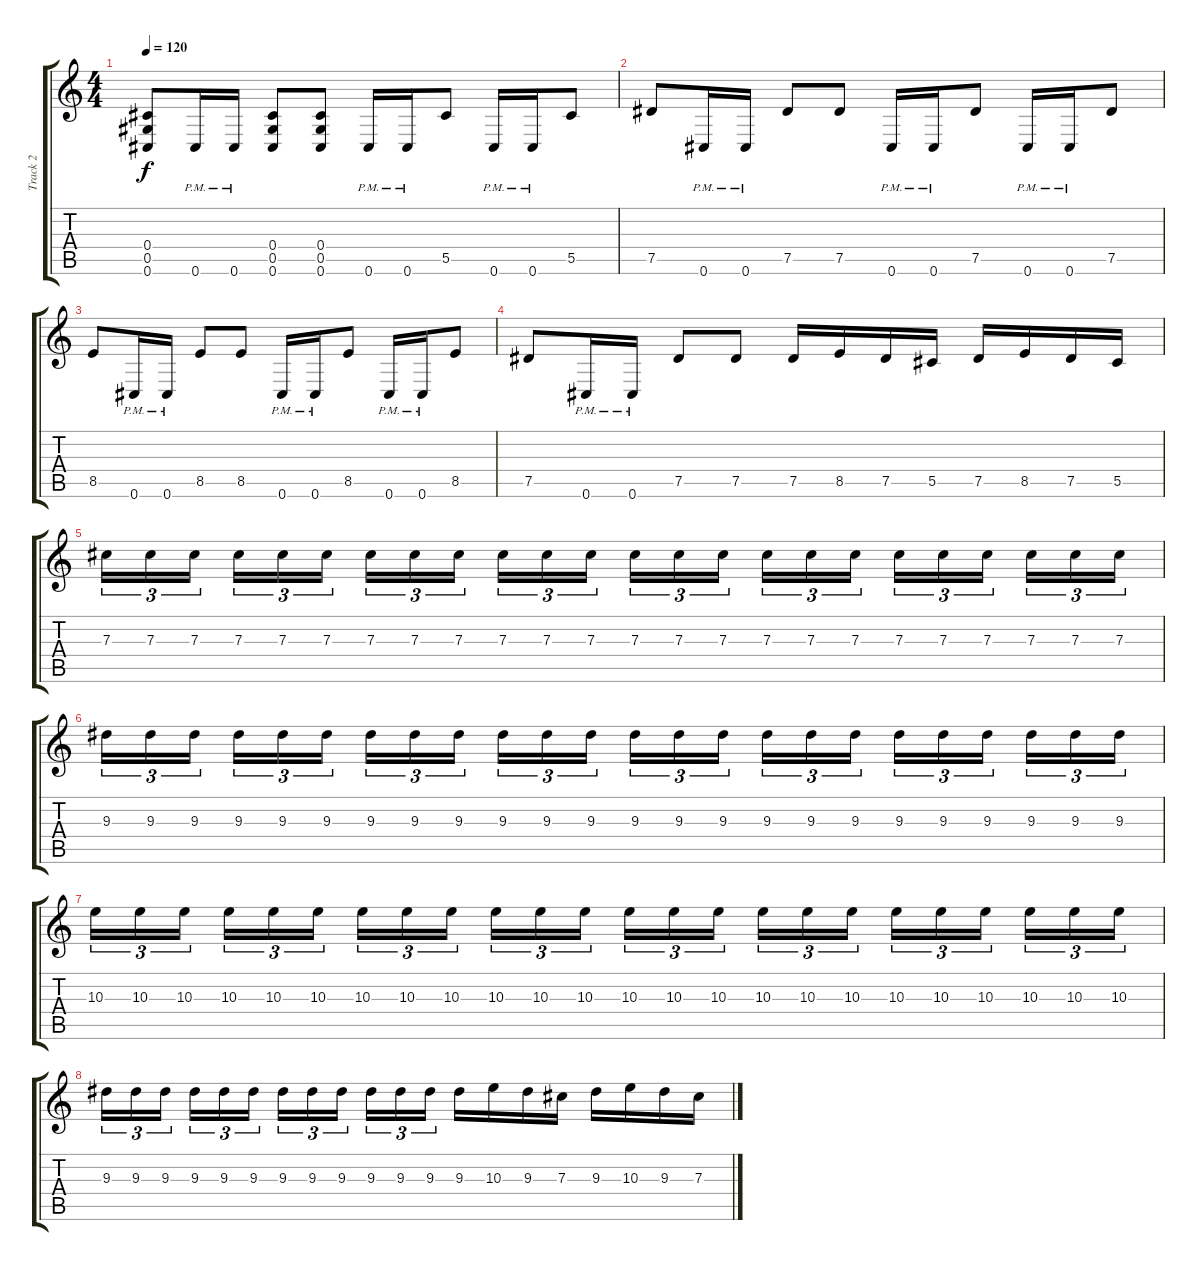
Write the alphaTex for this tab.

\track ("Track 2" "Track 2") {instrument overdrivenguitar}
\staff {score tabs}
\tuning (Eb4 Bb3 Gb3 Db3 Ab2 Db2) {hide}
\ts (4 4)
\tempo 120
\clef g2
\ks c
(0.4 0.5 0.6).8{dy f} 0.6{pm}.16 0.6{pm}.16 (0.4 0.5 0.6).8 (0.4 0.5 0.6).8 0.6{pm}.16 0.6{pm}.16 5.5.8 0.6{pm}.16 0.6{pm}.16 5.5.8 |
7.5.8 0.6{pm}.16 0.6{pm}.16 7.5.8 7.5.8 0.6{pm}.16 0.6{pm}.16 7.5.8 0.6{pm}.16 0.6{pm}.16 7.5.8 |
8.5.8 0.6{pm}.16 0.6{pm}.16 8.5.8 8.5.8 0.6{pm}.16 0.6{pm}.16 8.5.8 0.6{pm}.16 0.6{pm}.16 8.5.8 |
7.5.8 0.6{pm}.16 0.6{pm}.16 7.5.8 7.5.8 7.5.16 8.5.16 7.5.16 5.5.16 7.5.16 8.5.16 7.5.16 5.5.16 |
7.3.16{tu (3 2)} 7.3.16{tu (3 2)} 7.3.16{tu (3 2) beam splitsecondary} 7.3.16{tu (3 2)} 7.3.16{tu (3 2)} 7.3.16{tu (3 2)} 7.3.16{tu (3 2)} 7.3.16{tu (3 2)} 7.3.16{tu (3 2) beam splitsecondary} 7.3.16{tu (3 2)} 7.3.16{tu (3 2)} 7.3.16{tu (3 2)} 7.3.16{tu (3 2)} 7.3.16{tu (3 2)} 7.3.16{tu (3 2) beam splitsecondary} 7.3.16{tu (3 2)} 7.3.16{tu (3 2)} 7.3.16{tu (3 2)} 7.3.16{tu (3 2)} 7.3.16{tu (3 2)} 7.3.16{tu (3 2) beam splitsecondary} 7.3.16{tu (3 2)} 7.3.16{tu (3 2)} 7.3.16{tu (3 2)} |
9.3.16{tu (3 2)} 9.3.16{tu (3 2)} 9.3.16{tu (3 2) beam splitsecondary} 9.3.16{tu (3 2)} 9.3.16{tu (3 2)} 9.3.16{tu (3 2)} 9.3.16{tu (3 2)} 9.3.16{tu (3 2)} 9.3.16{tu (3 2) beam splitsecondary} 9.3.16{tu (3 2)} 9.3.16{tu (3 2)} 9.3.16{tu (3 2)} 9.3.16{tu (3 2)} 9.3.16{tu (3 2)} 9.3.16{tu (3 2) beam splitsecondary} 9.3.16{tu (3 2)} 9.3.16{tu (3 2)} 9.3.16{tu (3 2)} 9.3.16{tu (3 2)} 9.3.16{tu (3 2)} 9.3.16{tu (3 2) beam splitsecondary} 9.3.16{tu (3 2)} 9.3.16{tu (3 2)} 9.3.16{tu (3 2)} |
10.3.16{tu (3 2)} 10.3.16{tu (3 2)} 10.3.16{tu (3 2) beam splitsecondary} 10.3.16{tu (3 2)} 10.3.16{tu (3 2)} 10.3.16{tu (3 2)} 10.3.16{tu (3 2)} 10.3.16{tu (3 2)} 10.3.16{tu (3 2) beam splitsecondary} 10.3.16{tu (3 2)} 10.3.16{tu (3 2)} 10.3.16{tu (3 2)} 10.3.16{tu (3 2)} 10.3.16{tu (3 2)} 10.3.16{tu (3 2) beam splitsecondary} 10.3.16{tu (3 2)} 10.3.16{tu (3 2)} 10.3.16{tu (3 2)} 10.3.16{tu (3 2)} 10.3.16{tu (3 2)} 10.3.16{tu (3 2) beam splitsecondary} 10.3.16{tu (3 2)} 10.3.16{tu (3 2)} 10.3.16{tu (3 2)} |
9.3.16{tu (3 2)} 9.3.16{tu (3 2)} 9.3.16{tu (3 2) beam splitsecondary} 9.3.16{tu (3 2)} 9.3.16{tu (3 2)} 9.3.16{tu (3 2)} 9.3.16{tu (3 2)} 9.3.16{tu (3 2)} 9.3.16{tu (3 2) beam splitsecondary} 9.3.16{tu (3 2)} 9.3.16{tu (3 2)} 9.3.16{tu (3 2)} 9.3.16 10.3.16 9.3.16 7.3.16 9.3.16 10.3.16 9.3.16 7.3.16
